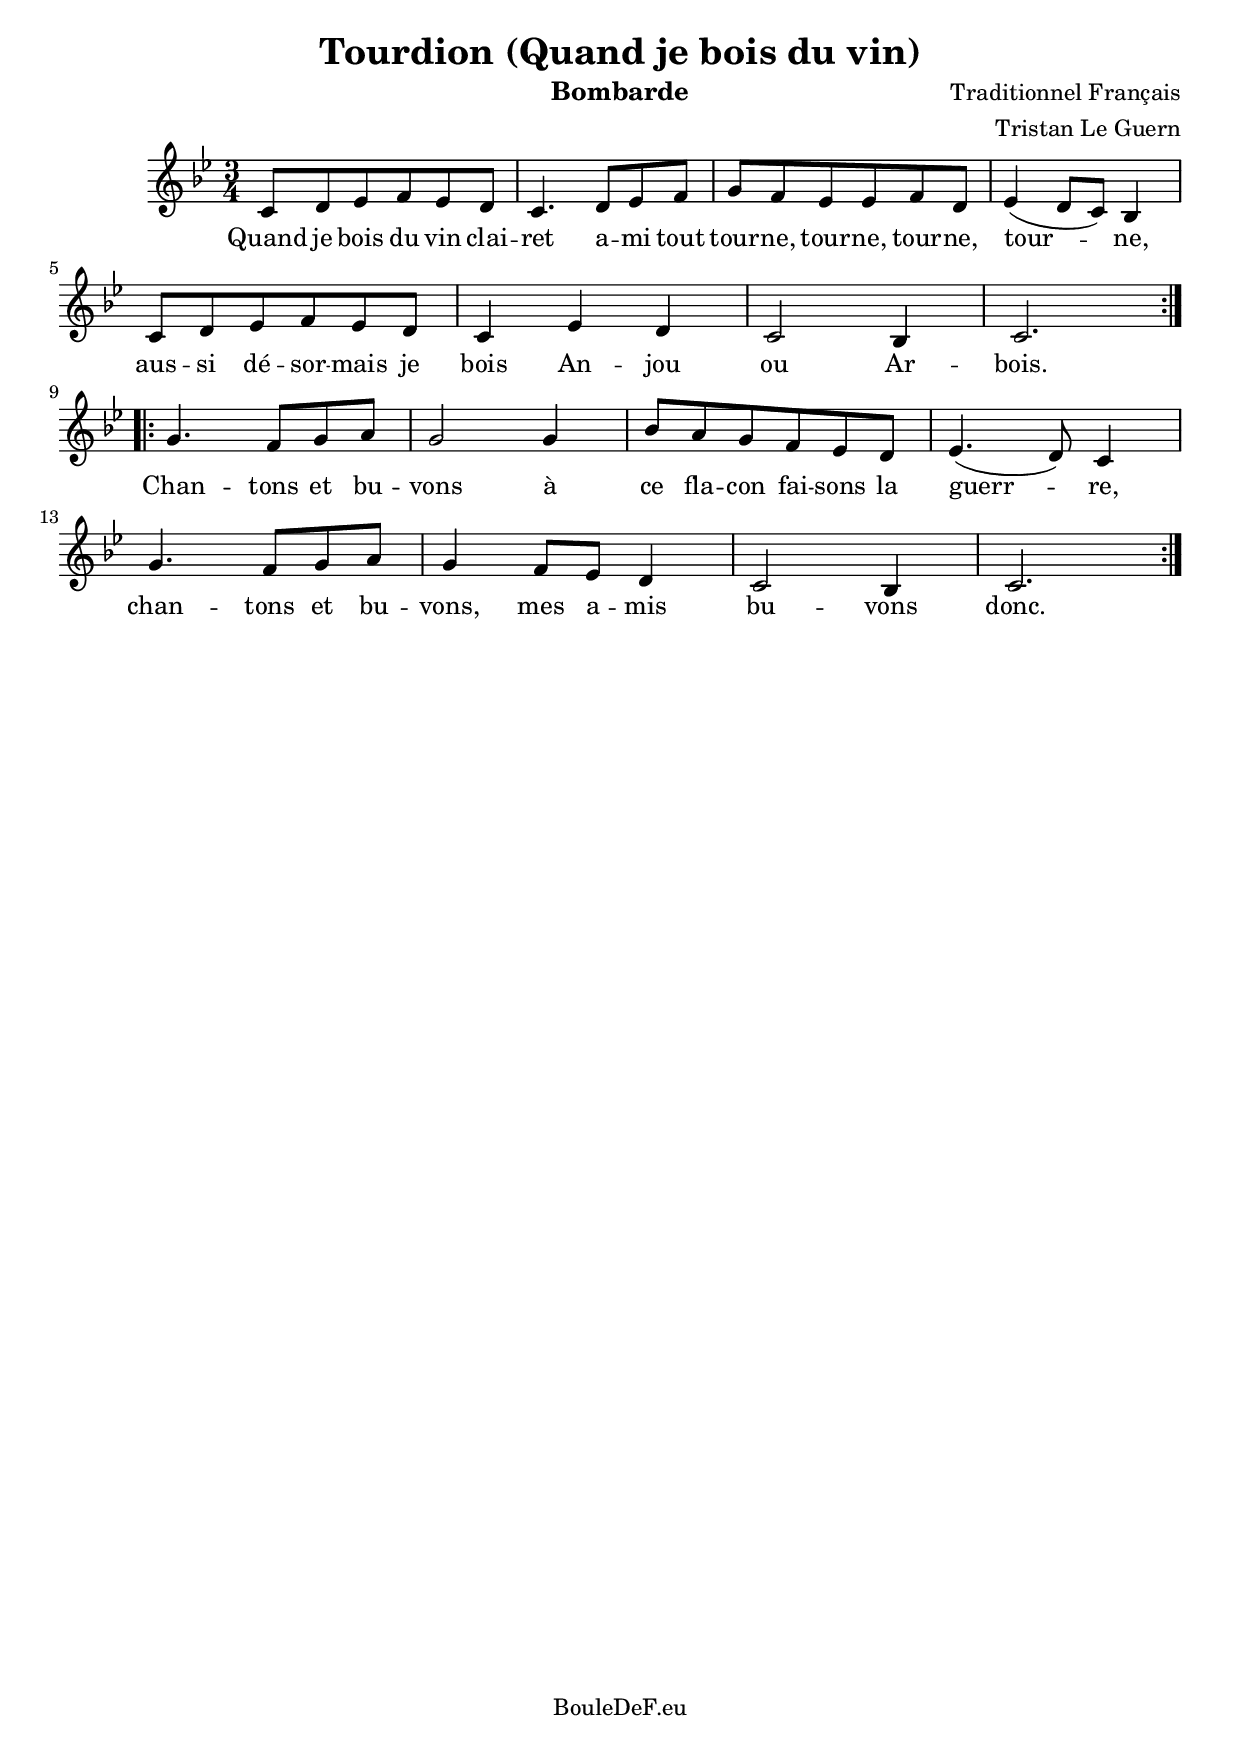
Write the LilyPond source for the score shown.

\version "2.14.2"
\include "italiano.ly"

\header {
	title = "Tourdion (Quand je bois du vin)"
	composer = "Traditionnel Français"
	arranger = "Tristan Le Guern"
	instrument = "Bombarde"
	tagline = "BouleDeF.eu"
}

\score {
	\new Staff \relative sib {
		\clef treble
		\key sib \major
		\time 3/4

		\repeat volta 2 {
			do8 re mib fa mib re
			| do4. re8 mib fa
			| sol fa mib mib fa re 
			| mib4( re8 do) sib4
			| do8 re mib fa mib re
			| do4 mib re
			| do2 sib4
			| do2.
		}
		\break
		\repeat volta 2 {
			sol'4. fa8 sol la
			| sol2 sol4
			| sib8 la sol fa mib re
			| mib4.( re8) do4
			| sol'4. fa8 sol la
			| sol4 fa8 mib re4
			| do2 sib4
			| do2.
		}
	}
	\addlyrics {
		Quand je bois du vin clai --
		| ret a -- mi tout
		| tour -- ne, tour -- ne, tour -- ne,
		| tour -- ne,
		| aus -- si dé -- sor -- mais je
		| bois An -- jou
		| ou Ar --
		| bois.
		| Chan -- tons et bu --
		| vons à
		| ce fla -- con fai -- sons la
		| guerr -- re,
		| chan -- tons et bu --
		| vons, mes a -- mis
		| bu -- vons
		| donc.
	}
}
